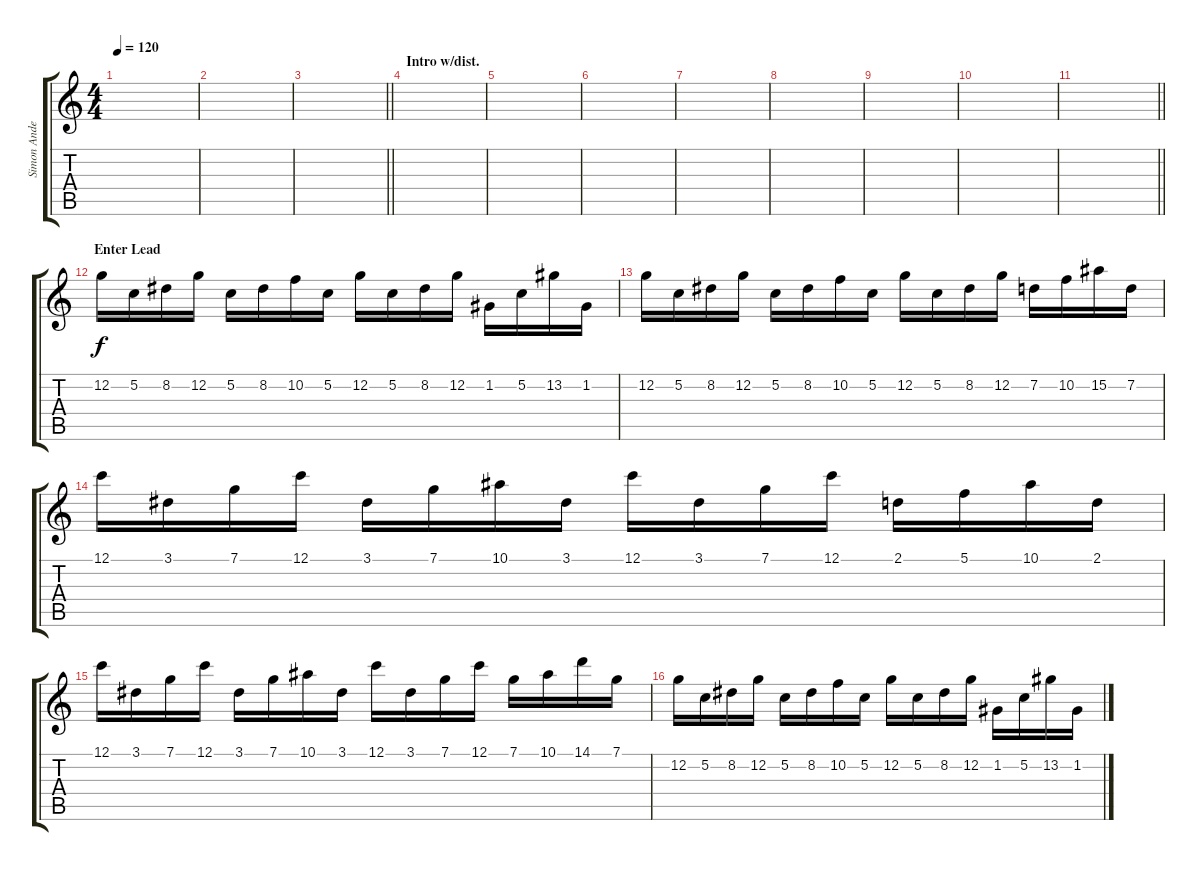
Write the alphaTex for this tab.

\track ("Simon Andersson (Lead)" "Simon Ande") {instrument distortionguitar}
\staff {score tabs}
\tuning (C4 G3 Eb3 Bb2 F2 C2) {hide}
\ts (4 4)
\tempo 120
\clef g2
\ks c
|
|
\barLineRight lightlight
|
\section ("" "Intro w/dist.")
|
|
|
|
|
|
|
\barLineRight lightlight
|
\section ("" "Enter Lead")
12.2.16 5.2.16 8.2.16 12.2.16 5.2.16 8.2.16 10.2.16 5.2.16 12.2.16 5.2.16 8.2.16 12.2.16 1.2.16 5.2.16 13.2.16 1.2.16 |
12.2.16 5.2.16 8.2.16 12.2.16 5.2.16 8.2.16 10.2.16 5.2.16 12.2.16 5.2.16 8.2.16 12.2.16 7.2.16 10.2.16 15.2.16 7.2.16 |
12.1.16 3.1.16 7.1.16 12.1.16 3.1.16 7.1.16 10.1.16 3.1.16 12.1.16 3.1.16 7.1.16 12.1.16 2.1.16 5.1.16 10.1.16 2.1.16 |
12.1.16 3.1.16 7.1.16 12.1.16 3.1.16 7.1.16 10.1.16 3.1.16 12.1.16 3.1.16 7.1.16 12.1.16 7.1.16 10.1.16 14.1.16 7.1.16 |
12.2.16 5.2.16 8.2.16 12.2.16 5.2.16 8.2.16 10.2.16 5.2.16 12.2.16 5.2.16 8.2.16 12.2.16 1.2.16 5.2.16 13.2.16 1.2.16
